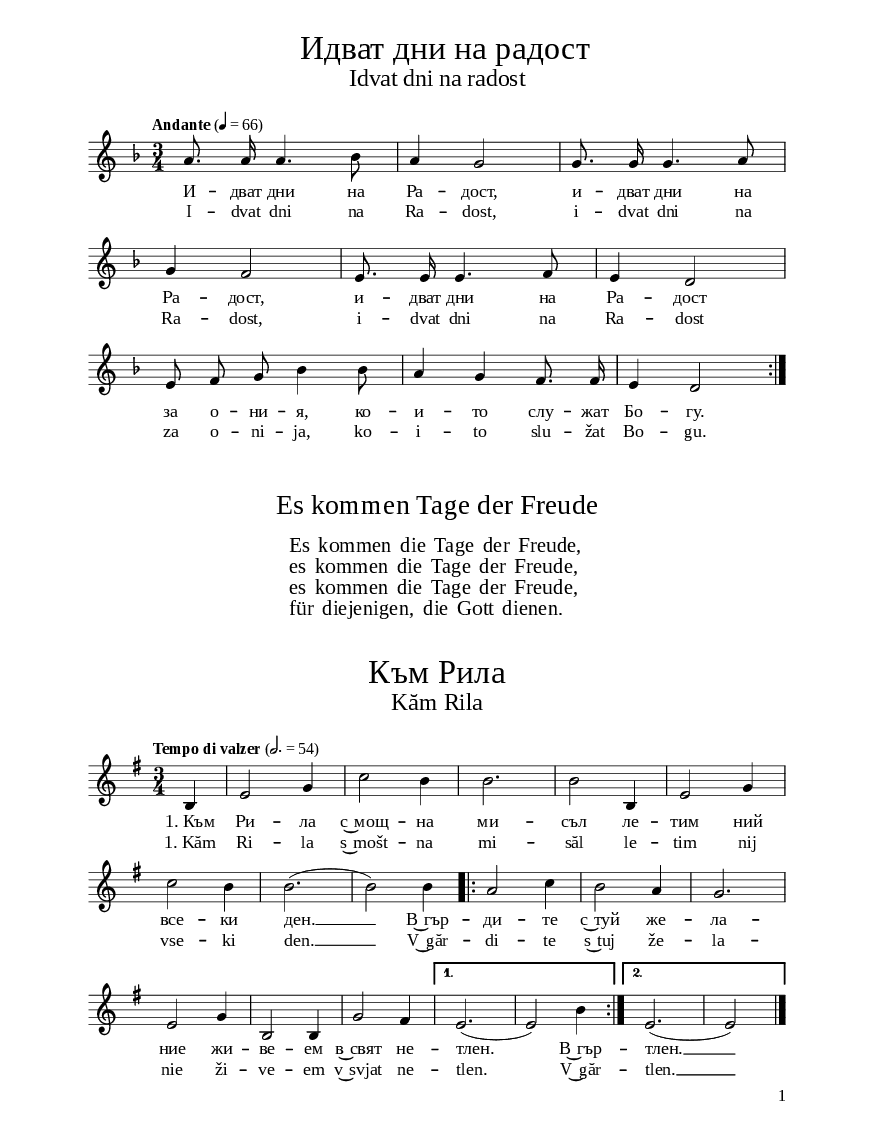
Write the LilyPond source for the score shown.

\version "2.24.1"

% include paper part and global functions
\include "include/globals.ily"

\bookpart {
  \label #'ref056_1
  \tocItem \markup "Идват дни на радост – Idvat dni na radost"
  \include "include/bookpart-paper.ily"
  \score {
    \include "include/score-layout.ily"

    \new Voice \absolute  {
      \clef treble
      \key d \minor
      \time 3/4
      \autoBeamOff
      \tempoFunc "Andante" 4 "66"
      \repeat volta 2 {

        a'8. a'16 a'4. bes'8 | a'4 g'2 | g'8. g'16 g'4. a'8 | \break
        g'4 f'2 | e'8. e'16 e'4. f'8 | e'4 d'2 | \break
        e'8 f'8 g'8 bes'4 bes'8 | a'4 g'4 f'8. f'16 | e'4 d'2 |
      }
    }

    \addlyrics {
      И -- дват дни на Ра -- дост, и -- дват дни на
      Ра -- дост, и -- дват дни на Ра -- дост
      за о -- ни -- я, ко -- и -- то слу -- жат Бо -- гу.
    }

    \addlyrics {
      I -- dvat dni na Ra -- dost, i -- dvat dni na
      Ra -- dost, i -- dvat dni na Ra -- dost
      za o -- ni -- ja, ko -- i -- to slu -- žat Bo -- gu.
    }


    \header {
      title = \titleFunc "  Идват дни на радост" "Idvat dni na radost"
    }

    \midi{}

  } % score

  % include foreign translation(s) of the song
  \markup \empty-two
  \version "2.24.0"

\markup \fill-line { \fontsize #deTitleFontSize "Es kommen Tage der Freude" }
\markup \null
\markup \null

\markup \fontsize #deCoupletFontSize {
  \hspace #18
  \override #`(baseline-skip . ,deCoupletBaselineSkip)

  \column {
    \line { " " Es kommen die Tage der Freude, }

    \line { " " es kommen die Tage der Freude,}

    \line { " " es kommen die Tage der Freude,}

    \line { " " für diejenigen, die Gott dienen. }

  }

}


  \markup \empty-two

    \label #'ref056_2
  \tocItem \markup "Към Рила – Kăm Rila"

  \include "include/bookpart-paper.ily"
  \score {
    \include "include/score-layout.ily"

    \new Voice \absolute  {
      \clef treble
      \key e \minor
      \time 3/4
      \tempoFunc "Tempo di valzer" 2. "54"
      \partial 4 b4 | e'2 g'4 | c''2 b'4 | b'2. | b'2 b4 | e'2 g'4 | \break
      c''2 b'4 | b'2. ( | b'2 ) b'4 |
      \repeat volta 2 {
        a'2 c''4 | b'2 a'4 | g'2. \break
        e'2 g'4 | b2 b4 | g'2 fis'4
      }
      \alternative {
        { e'2. ( | e'2 ) b'4 | }
        { e'2. ( | e'2 ) \bar "|." }
      }
    }

    \addlyrics {
      "1. Към" Ри -- ла с~мощ -- на ми -- съл ле -- тим ний
      все -- ки ден. __ В~гър -- ди -- те с~туй же -- ла --
      ние жи -- ве -- ем в~свят не -- тлен. В~гър -- тлен. __ 
    }

   \addlyrics {
      "1. Kăm" Ri -- la s~mošt -- na mi -- săl le -- tim nij
      vse -- ki den. __ V~găr -- di -- te s~tuj že -- la --
      nie ži -- ve -- em v~svjat ne -- tlen. V~găr -- tlen. __ 
    }

    \header {
      title = \titleFunc "Към Рила" "Kăm Rila"
    }

    \midi{}

  } % score

  \markup \fontsize #bgCoupletFontSize {
    \hspace #5
    \override #`(baseline-skip . ,bgCoupletBaselineSkip)
    \column {
     
      \line { 2. Отново ще се срещнем  }
      \line {   "   " при рилските очи. }
      \line {   "   " Тук нашата цигулка }
      \line {   "   " с нов тон ще зазвучи. }

      \line { " " }
      \line { 3. Душите ни  – цигулки }
      \line {   "   " ще леят красота, }
      \line {   "   " защото с тях ще свири  }
      \line {   "   " Доброто, Любовта. }

      \line { " " }
      \line { 4. Ще идем ний на Рила, }
      \line {   "   " ще видим Мусала, }
      \line {   "   " безкрайната Природа  }
      \line {   "   " и своя мил Баща. }
    }

    \hspace #5
    \override #`(baseline-skip . ,bgCoupletBaselineSkip)
      \column {
     
      \line { 2. Otnovo šte se sreštnem  }
      \line {   "   " pri rilskite oči. }
      \line {   "   " Tuk našata cigulka }
      \line {   "   " s nov ton šte zazvuči. }

      \line { " " }
      \line { 3. Dušite ni  – cigulki }
      \line {   "   " šte lejat krasota, }
      \line {   "   " zaštoto s tjah šte sviri  }
      \line {   "   " Dobroto, Ljubovta. }

      \line { " " }
      \line { 4. Šte idem nij na Rila, }
      \line {   "   " šte vidim Musala, }
      \line {   "   " bezkrajnata Priroda  }
      \line {   "   " i svoja mil Bašta. }
    } %column
  } % markup

  \markup \empty-two

  \version "2.24.0"

\markup \fill-line { \fontsize #deTitleFontSize "Ins Rila fliegen wir" }
\markup \null
\markup \fontsize #deCoupletFontSize {
  \hspace #15
  \override #`(baseline-skip . ,deCoupletBaselineSkip)

  \column {


    \line { 1. Ins Rila fliegen wir  }
    \line {   "   " mit machtvollem Gedanken jeden Tag.  }
    \line {   "   " Mit diesem Wunsch in der Brust }
    \line {   "   " leben wir in einer unvergänglichen Welt. }

    \line { " " }
    \line { 2. Wieder werden wir uns  }
    \line {   "   " bei den Rila-Augen treffen. }
    \line {   "   " Hier wird die wunderbare Violine }
    \line {   "   " in neuem Klang ertönen. }
    \line { " " }
    \line { 3. Unsere Seelen – Geigen  }
    \line {   "   " werden Schönheit ausgießen, }
    \line {   "   " denn mit ihnen wird spielen  }
    \line {   "   " das Gute, die Liebe. }

    \line { " " }
    \line { 4. Wir werden ins Rila gehen, }
    \line {   "   " wir werden Musala sehen, }
    \line {   "   " die unendliche Natur  }
    \line {   "   " und unseren lieben Vater. }


  }

}



} % bookpart
